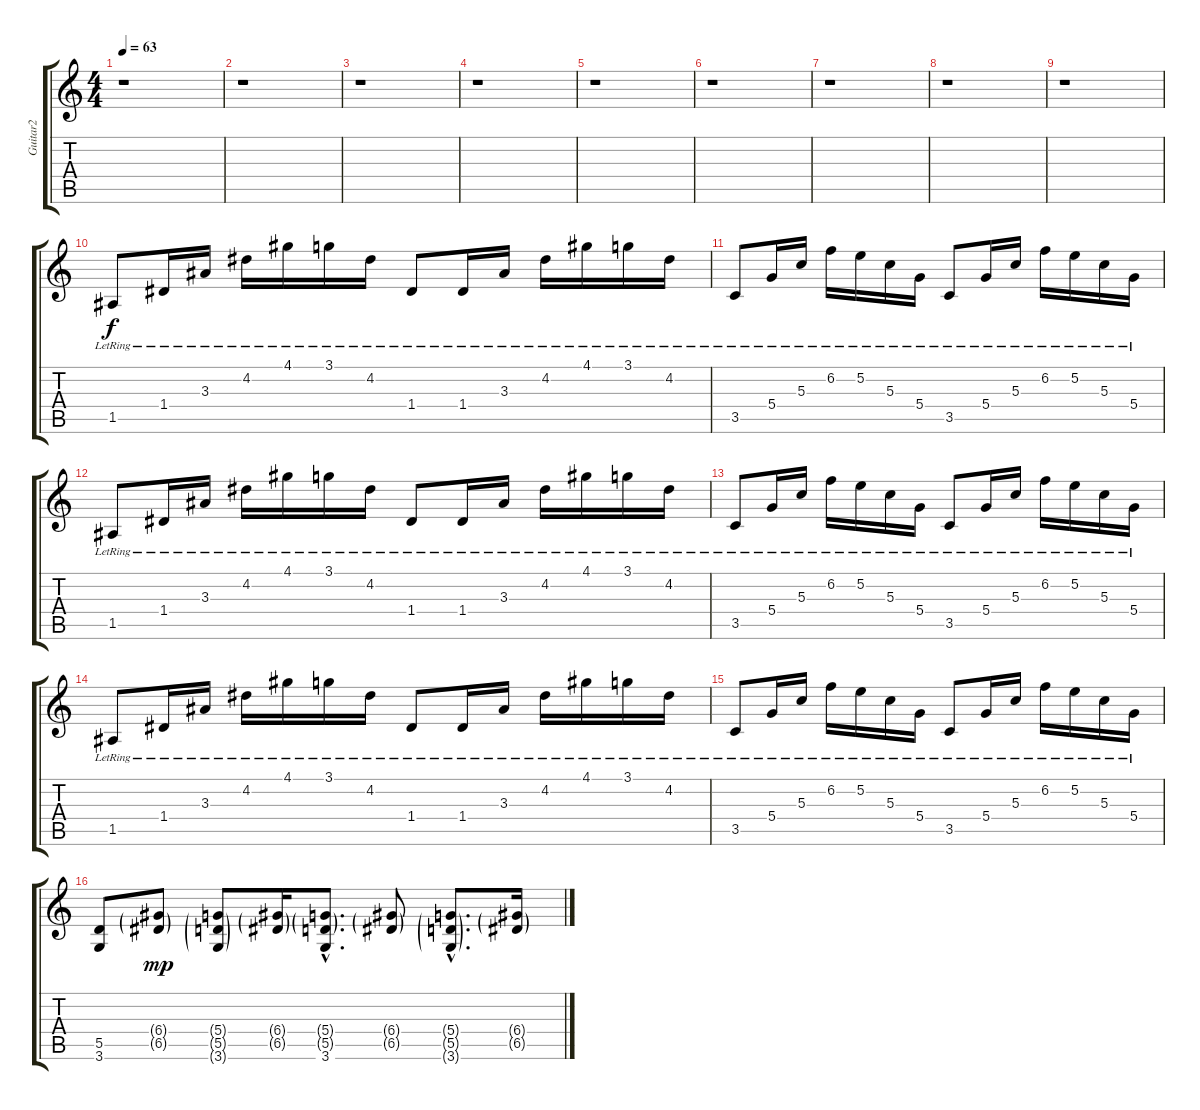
\track ("Guitar2" "Guitar2") {instrument electricguitarclean}
\staff {score tabs}
\tuning (E4 B3 G3 D3 A2 E2) {hide}
\ts (4 4)
\tempo 63
\clef g2
\ks c
r.1{dy f instrument electricguitarclean} |
r.1 |
r.1 |
r.1 |
r.1 |
r.1 |
r.1 |
r.1 |
r.1 |
1.5{lr}.8 1.4{lr}.16 3.3{lr}.16 4.2{lr}.16 4.1{lr}.16 3.1{lr}.16 4.2{lr}.16 1.4{lr}.8 1.4{lr}.16 3.3{lr}.16 4.2{lr}.16 4.1{lr}.16 3.1{lr}.16 4.2{lr}.16 |
3.5{lr}.8 5.4{lr}.16 5.3{lr}.16 6.2{lr}.16 5.2{lr}.16 5.3{lr}.16 5.4{lr}.16 3.5{lr}.8 5.4{lr}.16 5.3{lr}.16 6.2{lr}.16 5.2{lr}.16 5.3{lr}.16 5.4{lr}.16 |
1.5{lr}.8 1.4{lr}.16 3.3{lr}.16 4.2{lr}.16 4.1{lr}.16 3.1{lr}.16 4.2{lr}.16 1.4{lr}.8 1.4{lr}.16 3.3{lr}.16 4.2{lr}.16 4.1{lr}.16 3.1{lr}.16 4.2{lr}.16 |
3.5{lr}.8 5.4{lr}.16 5.3{lr}.16 6.2{lr}.16 5.2{lr}.16 5.3{lr}.16 5.4{lr}.16 3.5{lr}.8 5.4{lr}.16 5.3{lr}.16 6.2{lr}.16 5.2{lr}.16 5.3{lr}.16 5.4{lr}.16 |
1.5{lr}.8 1.4{lr}.16 3.3{lr}.16 4.2{lr}.16 4.1{lr}.16 3.1{lr}.16 4.2{lr}.16 1.4{lr}.8 1.4{lr}.16 3.3{lr}.16 4.2{lr}.16 4.1{lr}.16 3.1{lr}.16 4.2{lr}.16 |
3.5{lr}.8 5.4{lr}.16 5.3{lr}.16 6.2{lr}.16 5.2{lr}.16 5.3{lr}.16 5.4{lr}.16 3.5{lr}.8 5.4{lr}.16 5.3{lr}.16 6.2{lr}.16 5.2{lr}.16 5.3{lr}.16 5.4{lr}.16 |
(5.5 3.6).8 (6.4{g} 6.5{g}).8{dy mp} (5.4{g} 5.5{g} 3.6{g}).8 (6.4{g} 6.5{g}).16 (5.4{g hac} 5.5{g hac} 3.6{hac}).8{d} (6.4{g} 6.5{g}).8 (5.4{g hac} 5.5{g hac} 3.6{g hac}).8{d} (6.4{g} 6.5{g}).16
